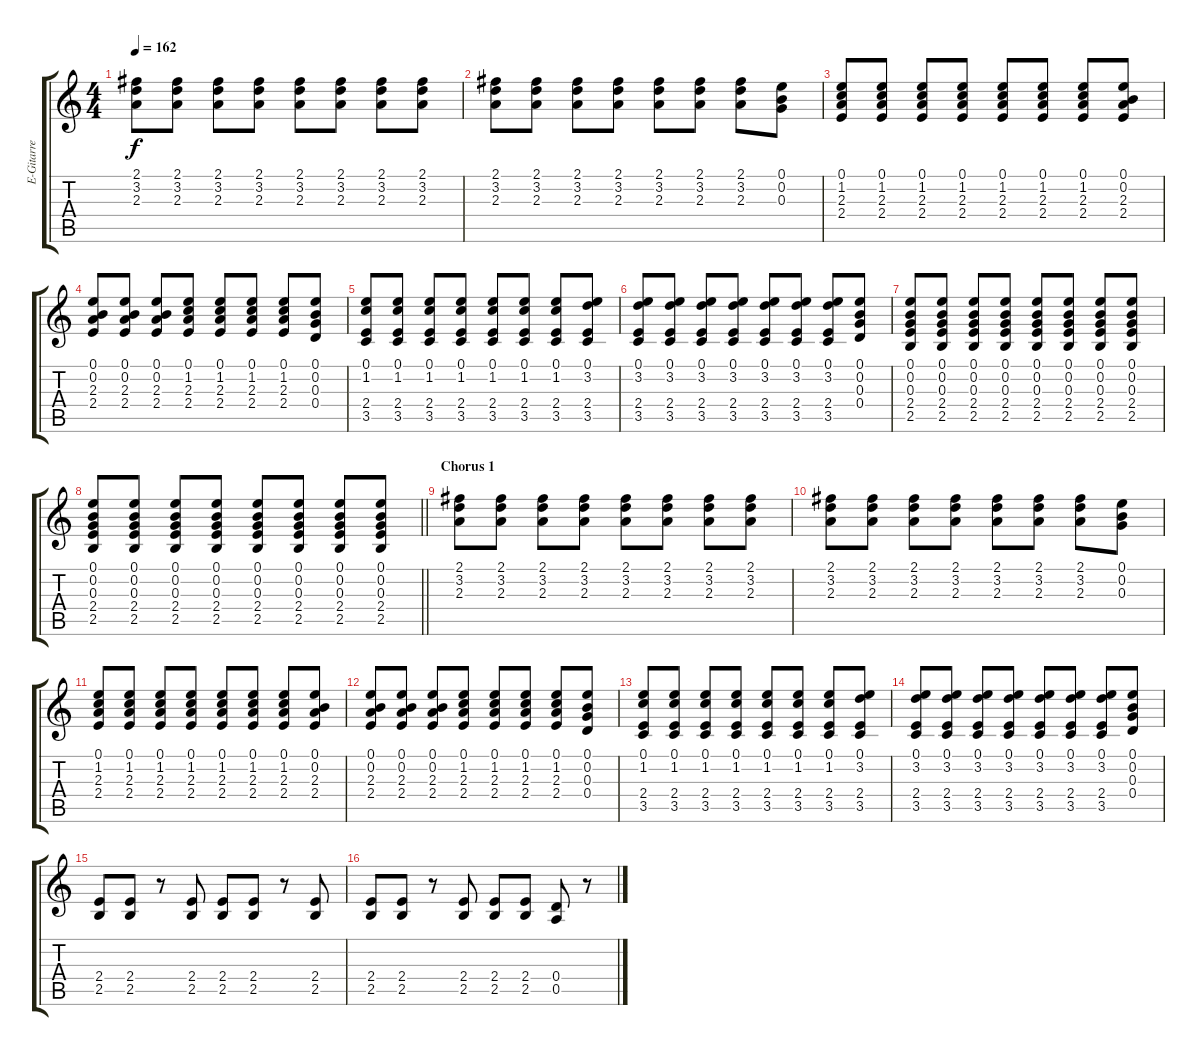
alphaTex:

\track ("E-Gitarre" "E-Gitarre") {instrument distortionguitar}
\staff {score tabs}
\tuning (E4 B3 G3 D3 A2 E2) {hide}
\ts (4 4)
\tempo 162
\clef g2
\ks c
(2.1 3.2 2.3).8{dy f} (2.1 3.2 2.3).8 (2.1 3.2 2.3).8 (2.1 3.2 2.3).8 (2.1 3.2 2.3).8 (2.1 3.2 2.3).8 (2.1 3.2 2.3).8 (2.1 3.2 2.3).8 |
(2.1 3.2 2.3).8 (2.1 3.2 2.3).8 (2.1 3.2 2.3).8 (2.1 3.2 2.3).8 (2.1 3.2 2.3).8 (2.1 3.2 2.3).8 (2.1 3.2 2.3).8 (0.1 0.2 0.3).8 |
(0.1 1.2 2.3 2.4).8 (0.1 1.2 2.3 2.4).8 (0.1 1.2 2.3 2.4).8 (0.1 1.2 2.3 2.4).8 (0.1 1.2 2.3 2.4).8 (0.1 1.2 2.3 2.4).8 (0.1 1.2 2.3 2.4).8 (0.1 0.2 2.3 2.4).8 |
(0.1 0.2 2.3 2.4).8 (0.1 0.2 2.3 2.4).8 (0.1 0.2 2.3 2.4).8 (0.1 1.2 2.3 2.4).8 (0.1 1.2 2.3 2.4).8 (0.1 1.2 2.3 2.4).8 (0.1 1.2 2.3 2.4).8 (0.1 0.2 0.3 0.4).8 |
(0.1 1.2 2.4 3.5).8 (0.1 1.2 2.4 3.5).8 (0.1 1.2 2.4 3.5).8 (0.1 1.2 2.4 3.5).8 (0.1 1.2 2.4 3.5).8 (0.1 1.2 2.4 3.5).8 (0.1 1.2 2.4 3.5).8 (0.1 3.2 2.4 3.5).8 |
(0.1 3.2 2.4 3.5).8 (0.1 3.2 2.4 3.5).8 (0.1 3.2 2.4 3.5).8 (0.1 3.2 2.4 3.5).8 (0.1 3.2 2.4 3.5).8 (0.1 3.2 2.4 3.5).8 (0.1 3.2 2.4 3.5).8 (0.1 0.2 0.3 0.4).8 |
(0.1 0.2 0.3 2.4 2.5).8 (0.1 0.2 0.3 2.4 2.5).8 (0.1 0.2 0.3 2.4 2.5).8 (0.1 0.2 0.3 2.4 2.5).8 (0.1 0.2 0.3 2.4 2.5).8 (0.1 0.2 0.3 2.4 2.5).8 (0.1 0.2 0.3 2.4 2.5).8 (0.1 0.2 0.3 2.4 2.5).8 |
\barLineRight lightlight
(0.1 0.2 0.3 2.4 2.5).8 (0.1 0.2 0.3 2.4 2.5).8 (0.1 0.2 0.3 2.4 2.5).8 (0.1 0.2 0.3 2.4 2.5).8 (0.1 0.2 0.3 2.4 2.5).8 (0.1 0.2 0.3 2.4 2.5).8 (0.1 0.2 0.3 2.4 2.5).8 (0.1 0.2 0.3 2.4 2.5).8 |
\section ("" "Chorus 1")
(2.1 3.2 2.3).8 (2.1 3.2 2.3).8 (2.1 3.2 2.3).8 (2.1 3.2 2.3).8 (2.1 3.2 2.3).8 (2.1 3.2 2.3).8 (2.1 3.2 2.3).8 (2.1 3.2 2.3).8 |
(2.1 3.2 2.3).8 (2.1 3.2 2.3).8 (2.1 3.2 2.3).8 (2.1 3.2 2.3).8 (2.1 3.2 2.3).8 (2.1 3.2 2.3).8 (2.1 3.2 2.3).8 (0.1 0.2 0.3).8 |
(0.1 1.2 2.3 2.4).8 (0.1 1.2 2.3 2.4).8 (0.1 1.2 2.3 2.4).8 (0.1 1.2 2.3 2.4).8 (0.1 1.2 2.3 2.4).8 (0.1 1.2 2.3 2.4).8 (0.1 1.2 2.3 2.4).8 (0.1 0.2 2.3 2.4).8 |
(0.1 0.2 2.3 2.4).8 (0.1 0.2 2.3 2.4).8 (0.1 0.2 2.3 2.4).8 (0.1 1.2 2.3 2.4).8 (0.1 1.2 2.3 2.4).8 (0.1 1.2 2.3 2.4).8 (0.1 1.2 2.3 2.4).8 (0.1 0.2 0.3 0.4).8 |
(0.1 1.2 2.4 3.5).8 (0.1 1.2 2.4 3.5).8 (0.1 1.2 2.4 3.5).8 (0.1 1.2 2.4 3.5).8 (0.1 1.2 2.4 3.5).8 (0.1 1.2 2.4 3.5).8 (0.1 1.2 2.4 3.5).8 (0.1 3.2 2.4 3.5).8 |
(0.1 3.2 2.4 3.5).8 (0.1 3.2 2.4 3.5).8 (0.1 3.2 2.4 3.5).8 (0.1 3.2 2.4 3.5).8 (0.1 3.2 2.4 3.5).8 (0.1 3.2 2.4 3.5).8 (0.1 3.2 2.4 3.5).8 (0.1 0.2 0.3 0.4).8 |
(2.4 2.5).8 (2.4 2.5).8 r.8 (2.4 2.5).8 (2.4 2.5).8 (2.4 2.5).8 r.8 (2.4 2.5).8 |
(2.4 2.5).8 (2.4 2.5).8 r.8 (2.4 2.5).8 (2.4 2.5).8 (2.4 2.5).8 (0.4 0.5).8 r.8
